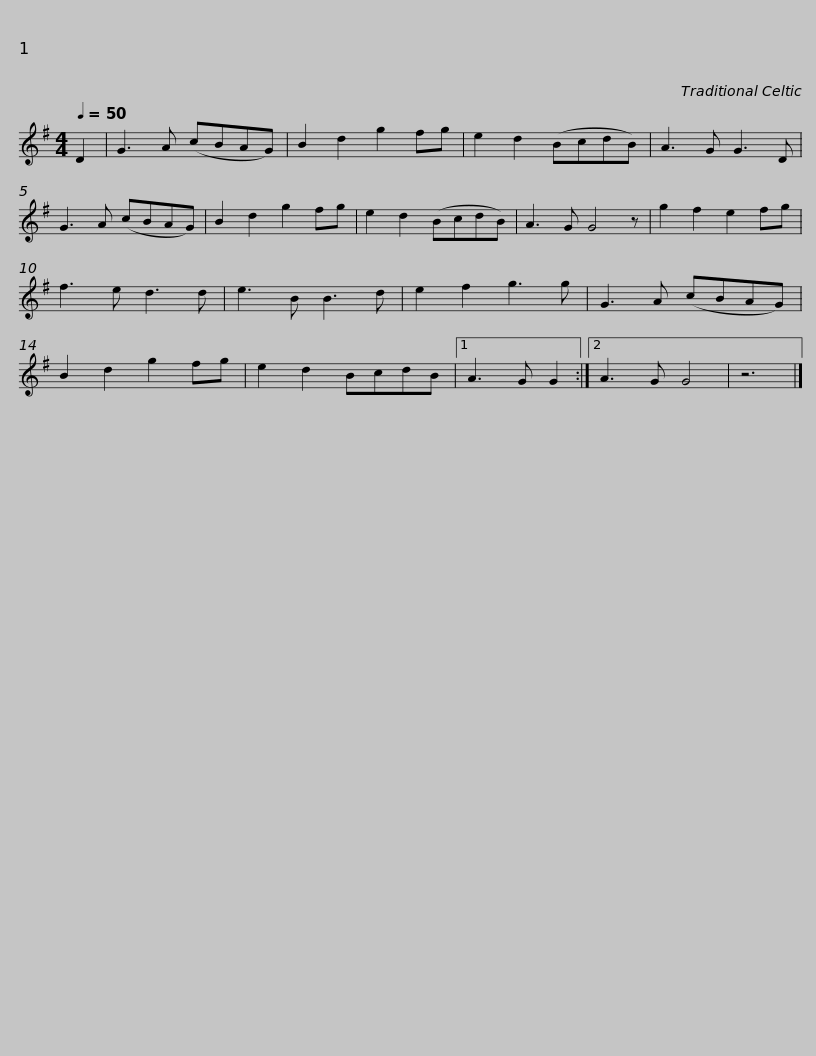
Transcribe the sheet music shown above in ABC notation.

X:1
L:1/8
Q:1/4=50
M:4/4
I:linebreak $
K:G
V:1 treble
V:1
 D2 | G3 A (cBAG) | B2 d2 g2 fg | e2 d2 (BcdB) | A3 G G3 D | %5
 G3 A (cBAG) | B2 d2 g2 fg | e2 d2 (BcdB) |$ A3 G G4 z | g2 f2 e2 fg | %10
 f3 e d3 d | e3 B B3 d | e2 f2 g3 g | G3 A (cBAG) | B2 d2 g2 fg | %15
 e2 d2 BcdB |1$ A3 G G2 :|2 A3 G G4 | z6 |] %19
